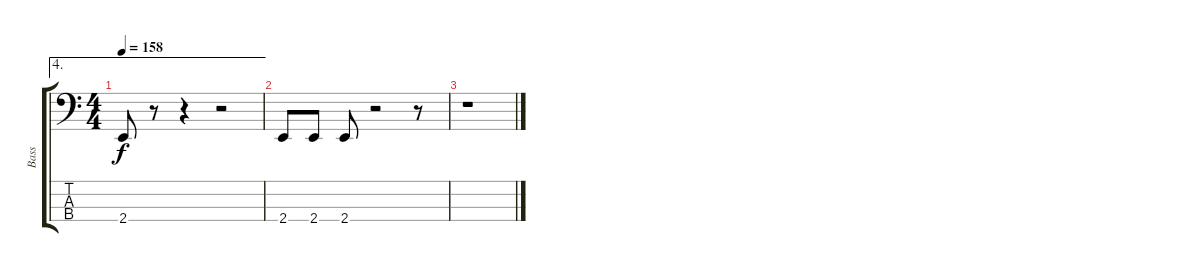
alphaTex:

\track ("Bass" "Bass") {instrument electricbasspick}
\staff {score tabs}
\tuning (F2 C2 G1 D1) {hide}
\ae 4
\ts (4 4)
\tempo 158
\clef f4
\ks c
2.4.8{dy f} r.8 r.4 r.2 |
2.4.8 2.4.8 2.4.8 r.2 r.8 |
r.1
